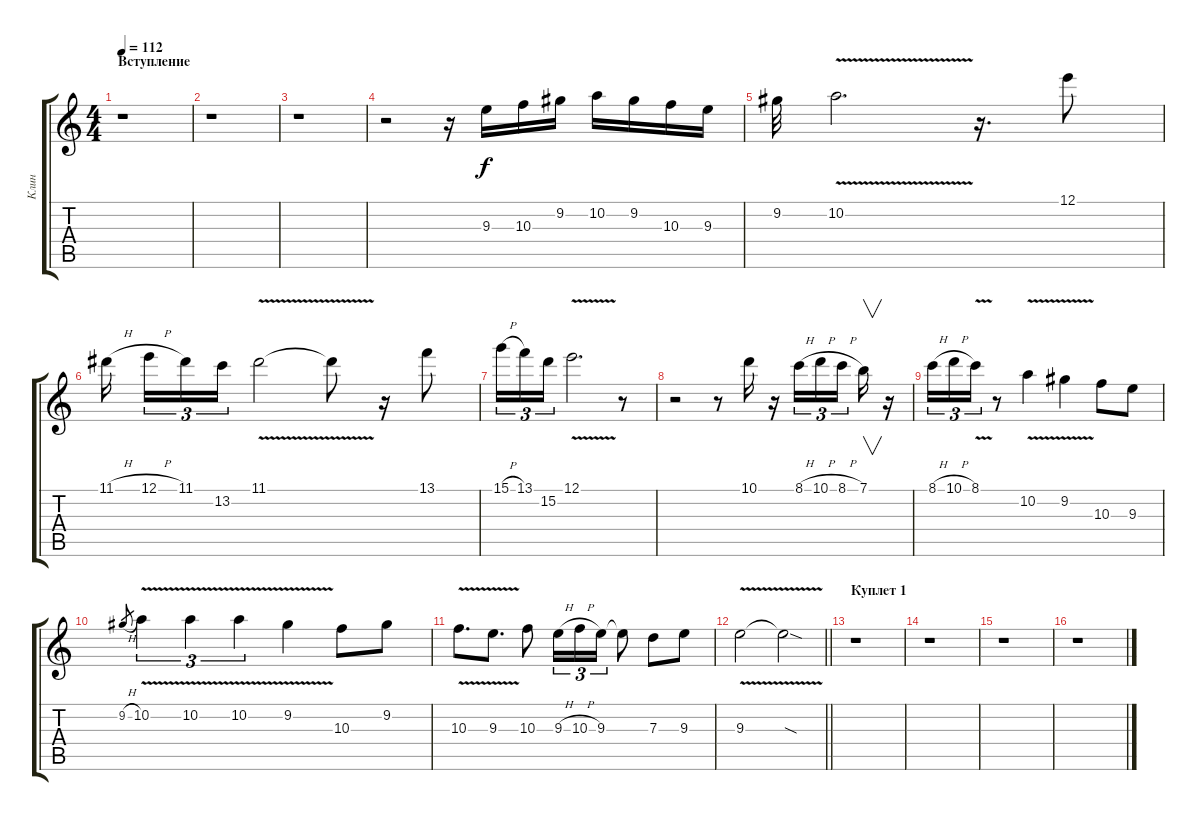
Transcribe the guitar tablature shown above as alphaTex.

\track ("Клин" "Клин") {instrument electricguitarclean}
\staff {score tabs}
\tuning (E4 B3 G3 D3 A2 E2) {hide}
\ts (4 4)
\section ("" "Вступление")
\tempo 112
\clef g2
\ks c
r.1{dy f instrument electricguitarclean} |
r.1 |
r.1 |
r.2 r.16 9.3.16 10.3.16 9.2.16 10.2.16 9.2.16 10.3.16 9.3.16 |
9.2.32 10.2{v}.2{d} r.16{d} 12.1.8 |
11.1{h}.16{beam splitsecondary} 12.1{h}.16{tu (3 2)} 11.1.16{tu (3 2)} 13.2.16{tu (3 2)} 11.1{v}.2 11.1{t}.8 r.16 13.1.8 |
15.1{h}.16{tu (3 2)} 13.1.16{tu (3 2)} 15.2.16{tu (3 2)} 12.1{v}.2{d} r.8 |
r.2 r.8 10.1.16 r.16 8.1{h}.16{tu (3 2)} 10.1{h}.16{tu (3 2)} 8.1{h}.16{tu (3 2) beam splitsecondary} 7.1.16{v} r.16 |
8.1{h}.16{tu (3 2)} 10.1{h}.16{tu (3 2)} 8.1{v}.16{tu (3 2)} r.8 10.2{v}.4 9.2{v}.4 10.3.8 9.3.8 |
9.2{h}.8{gr} 10.2{v}.4{tu (3 2)} 10.2{v}.4{tu (3 2)} 10.2{v}.4{tu (3 2)} 9.2{v}.4 10.3.8 9.2.8 |
10.3{v}.8{d} 9.3{v}.8{d} 10.3.8 9.3{h}.16{tu (3 2)} 10.3{h}.16{tu (3 2)} 9.3.16{tu (3 2)} 9.3{t}.8 7.3.8 9.3.8 |
\barLineRight lightlight
9.3{v}.2 9.3{sod t}.2 |
\section ("" "Куплет 1")
r.1 |
r.1 |
r.1 |
r.1
